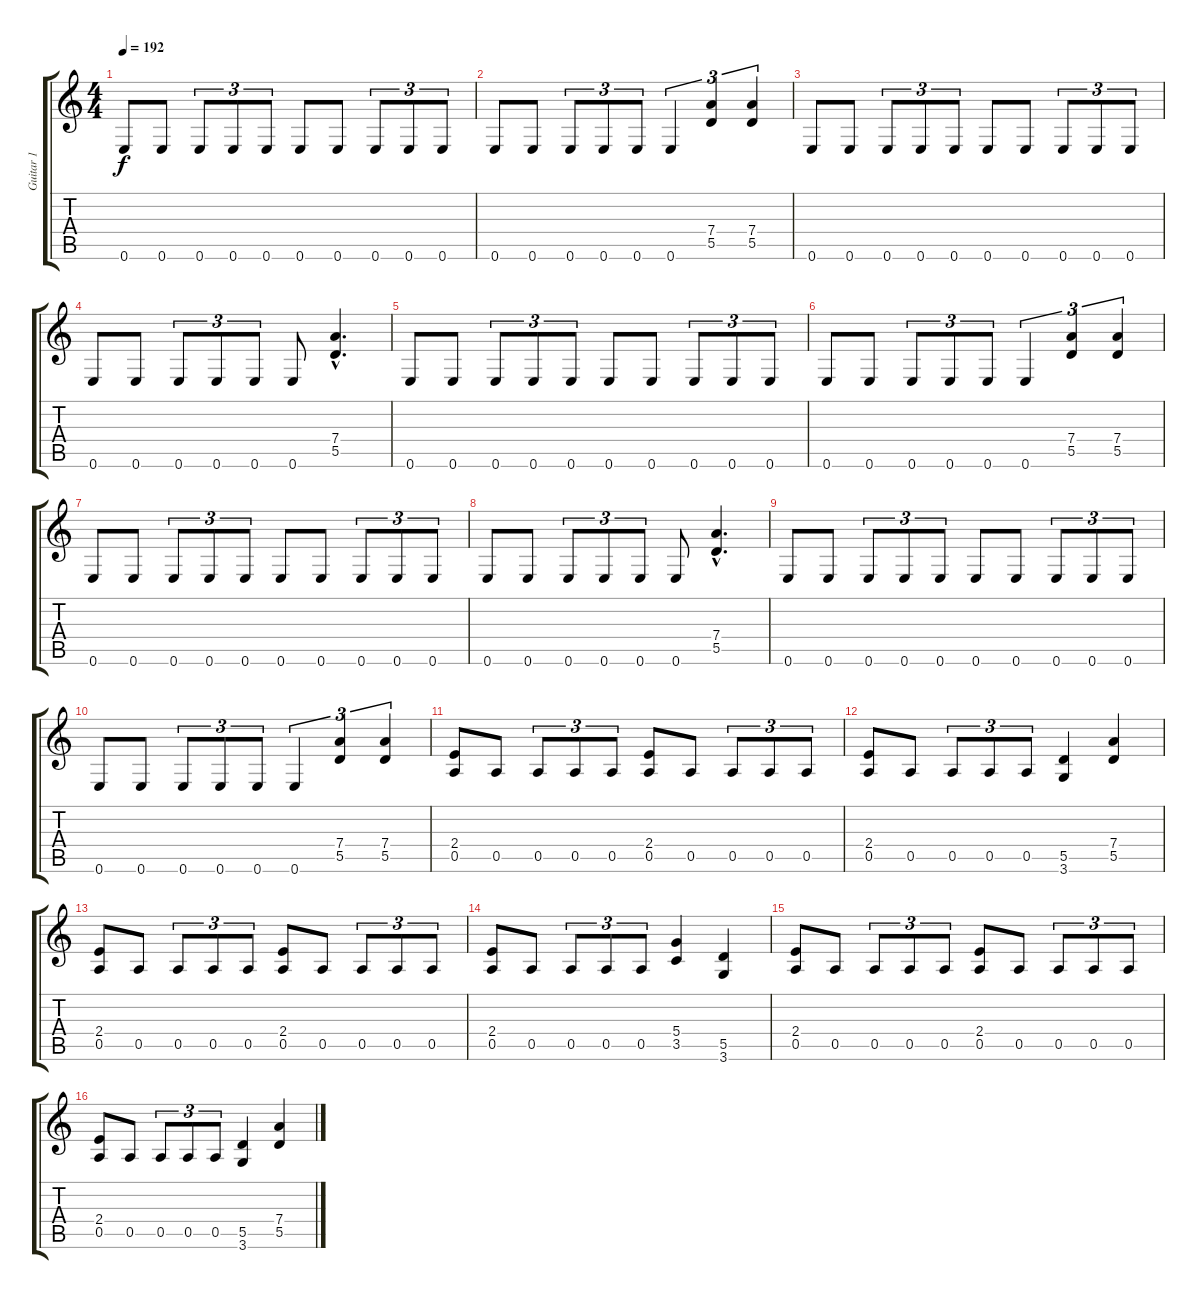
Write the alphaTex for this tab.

\track ("Guitar 1" "Guitar 1") {instrument overdrivenguitar}
\staff {score tabs}
\tuning (E4 B3 G3 D3 A2 E2) {hide}
\ts (4 4)
\tempo 192
\clef g2
\ks c
0.6.8{dy f} 0.6.8 0.6.8{tu (3 2)} 0.6.8{tu (3 2)} 0.6.8{tu (3 2)} 0.6.8 0.6.8 0.6.8{tu (3 2)} 0.6.8{tu (3 2)} 0.6.8{tu (3 2)} |
0.6.8 0.6.8 0.6.8{tu (3 2)} 0.6.8{tu (3 2)} 0.6.8{tu (3 2)} 0.6.4{tu (3 2)} (7.4 5.5).4{tu (3 2)} (7.4 5.5).4{tu (3 2)} |
0.6.8 0.6.8 0.6.8{tu (3 2)} 0.6.8{tu (3 2)} 0.6.8{tu (3 2)} 0.6.8 0.6.8 0.6.8{tu (3 2)} 0.6.8{tu (3 2)} 0.6.8{tu (3 2)} |
0.6.8 0.6.8 0.6.8{tu (3 2)} 0.6.8{tu (3 2)} 0.6.8{tu (3 2)} 0.6.8 (7.4{hac} 5.5{hac}).4{d} |
0.6.8 0.6.8 0.6.8{tu (3 2)} 0.6.8{tu (3 2)} 0.6.8{tu (3 2)} 0.6.8 0.6.8 0.6.8{tu (3 2)} 0.6.8{tu (3 2)} 0.6.8{tu (3 2)} |
0.6.8 0.6.8 0.6.8{tu (3 2)} 0.6.8{tu (3 2)} 0.6.8{tu (3 2)} 0.6.4{tu (3 2)} (7.4 5.5).4{tu (3 2)} (7.4 5.5).4{tu (3 2)} |
0.6.8 0.6.8 0.6.8{tu (3 2)} 0.6.8{tu (3 2)} 0.6.8{tu (3 2)} 0.6.8 0.6.8 0.6.8{tu (3 2)} 0.6.8{tu (3 2)} 0.6.8{tu (3 2)} |
0.6.8 0.6.8 0.6.8{tu (3 2)} 0.6.8{tu (3 2)} 0.6.8{tu (3 2)} 0.6.8 (7.4{hac} 5.5{hac}).4{d} |
0.6.8 0.6.8 0.6.8{tu (3 2)} 0.6.8{tu (3 2)} 0.6.8{tu (3 2)} 0.6.8 0.6.8 0.6.8{tu (3 2)} 0.6.8{tu (3 2)} 0.6.8{tu (3 2)} |
0.6.8 0.6.8 0.6.8{tu (3 2)} 0.6.8{tu (3 2)} 0.6.8{tu (3 2)} 0.6.4{tu (3 2)} (7.4 5.5).4{tu (3 2)} (7.4 5.5).4{tu (3 2)} |
(2.4 0.5).8 0.5.8 0.5.8{tu (3 2)} 0.5.8{tu (3 2)} 0.5.8{tu (3 2)} (2.4 0.5).8 0.5.8 0.5.8{tu (3 2)} 0.5.8{tu (3 2)} 0.5.8{tu (3 2)} |
(2.4 0.5).8 0.5.8 0.5.8{tu (3 2)} 0.5.8{tu (3 2)} 0.5.8{tu (3 2)} (5.5 3.6).4 (7.4 5.5).4 |
(2.4 0.5).8 0.5.8 0.5.8{tu (3 2)} 0.5.8{tu (3 2)} 0.5.8{tu (3 2)} (2.4 0.5).8 0.5.8 0.5.8{tu (3 2)} 0.5.8{tu (3 2)} 0.5.8{tu (3 2)} |
(2.4 0.5).8 0.5.8 0.5.8{tu (3 2)} 0.5.8{tu (3 2)} 0.5.8{tu (3 2)} (5.4 3.5).4 (5.5 3.6).4 |
(2.4 0.5).8 0.5.8 0.5.8{tu (3 2)} 0.5.8{tu (3 2)} 0.5.8{tu (3 2)} (2.4 0.5).8 0.5.8 0.5.8{tu (3 2)} 0.5.8{tu (3 2)} 0.5.8{tu (3 2)} |
(2.4 0.5).8 0.5.8 0.5.8{tu (3 2)} 0.5.8{tu (3 2)} 0.5.8{tu (3 2)} (5.5 3.6).4 (7.4 5.5).4
